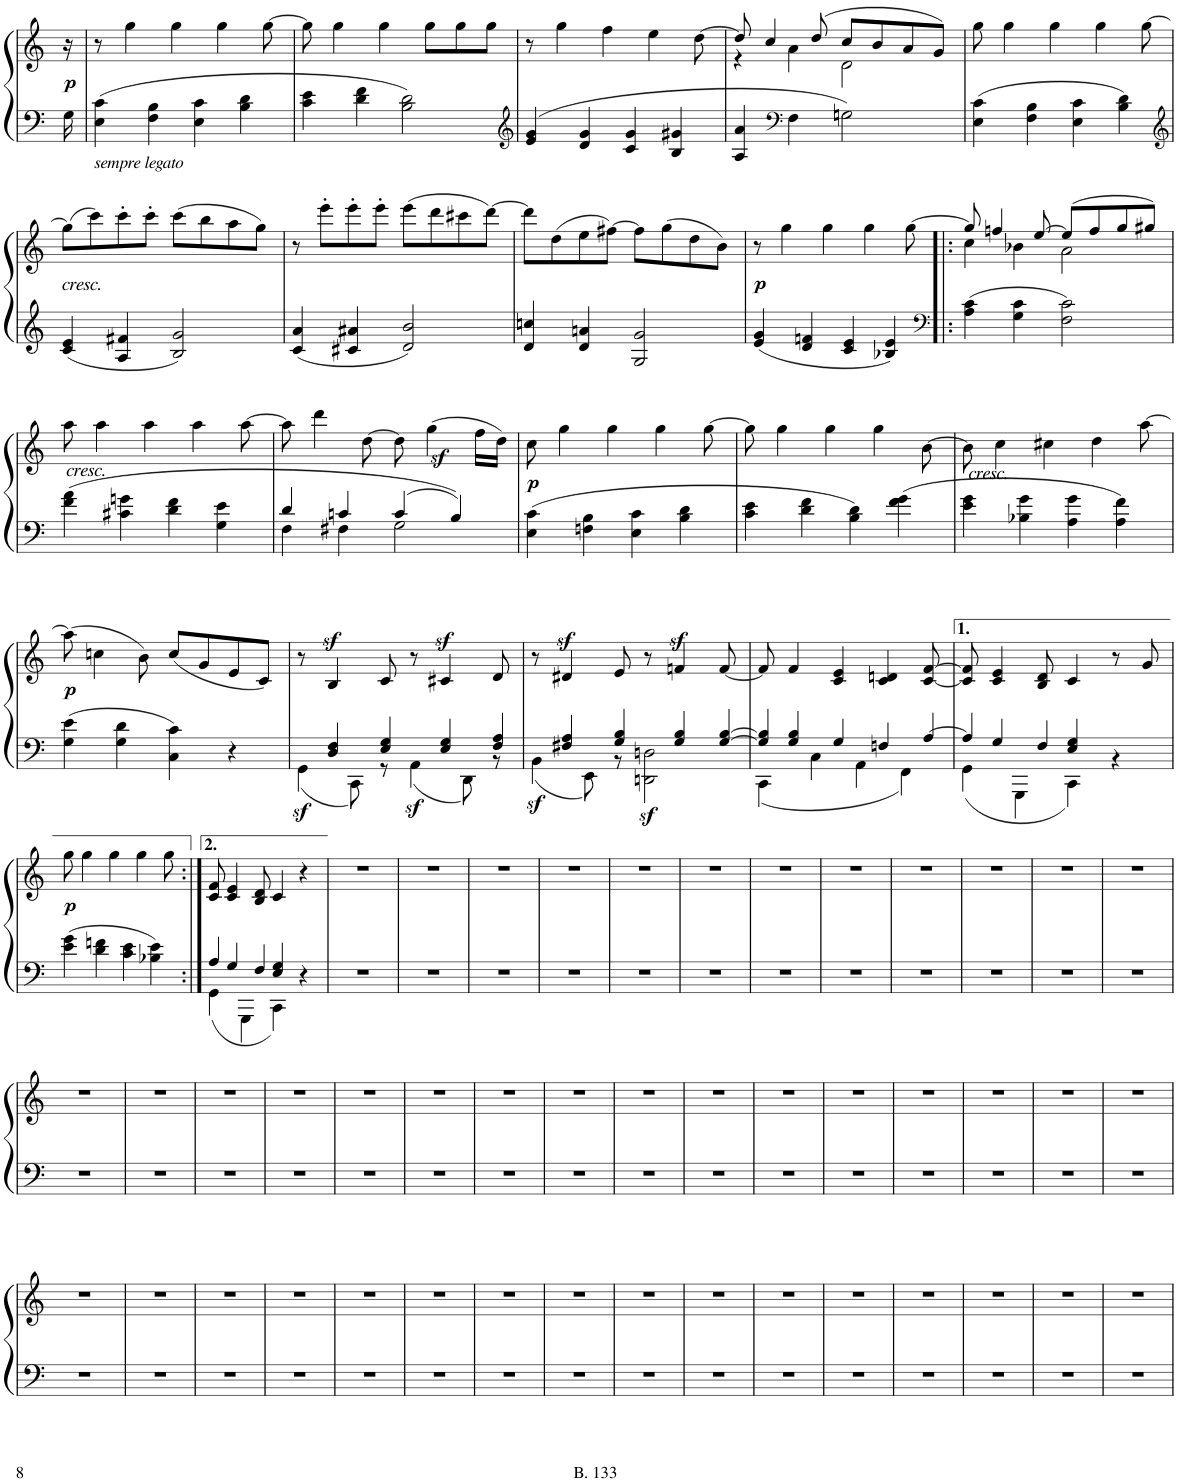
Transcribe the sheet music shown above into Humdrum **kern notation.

**kern	**kern	**dynam
*part1	*part1	*part1
*staff2	*staff1	*staff1/2
*I"Piano	*	*
*I'Pno.	*	*
!!LO:PB:g=z
*clefF4	*clefG2	*
*k[]	*k[]	*
*M4/4	*M4/4	*
*met(c)	*met(c)	*
=23	=23	=23
!	!	!LO:DY:b
16G\	16r	p
=24	=24	=24
!LO:TX:b:i:t=sempre legato	!	!
4E\ 4c\	8r	.
.	4gg\	.
4F\ 4B\	.	.
.	4gg\	.
4E\ 4c\	.	.
.	4gg\	.
4B\ 4d\	.	.
.	[8gg\	.
=25	=25	=25
4c\ 4e\	8gg\]	.
.	4gg\	.
4d\ 4f\	.	.
.	4gg\	.
2B\ 2d\	.	.
.	8gg\L	.
.	8gg\	.
.	8gg\J	.
=26	=26	=26
*clefG2	*	*
4e/ 4g/	8r	.
.	4gg\	.
4d/ 4g/	.	.
.	4ff\	.
4c/ 4g/	.	.
.	4ee\	.
4B/ 4g#X/	.	.
.	[8dd\	.
=27	=27	=27
*	*^	*
4A/ 4a/	8dd/]	4r	.
.	4cc/	.	.
*clefF4	*	*	*
4F\	.	4a\	.
.	(8dd/	.	.
2Gn\	8cc/L	2d\	.
.	8b/	.	.
.	8a/	.	.
.	8g/J)	.	.
*	*v	*v	*
=28	=28	=28
4E\ 4c\	8gg\	.
.	4gg\	.
4F\ 4B\	.	.
.	4gg\	.
4E\ 4c\	.	.
.	4gg\	.
4B\ 4d\	.	.
.	[8gg\	.
!!LO:LB:g=z
=29	=29	=29
*clefG2	*	*
!	!LO:TX:b:i:t=cresc.	!
4c/ 4e/	(8gg\L]	.
.	8ccc\)	.
4A/ 4f#X/	8ccc'\	.
.	8ccc'\J	.
2B/ 2g/	(8ccc\L	.
.	8bb\	.
.	8aa\	.
.	8gg\J)	.
=30	=30	=30
4c/ 4a/	8r	.
.	8eee'\L	.
4c#X/ 4a#X/	8eee'\	.
.	8eee'\J	.
2d/ 2b/	(8eee\L	.
.	8ddd\	.
.	8ccc#X\	.
.	[8ddd\J)	.
=31	=31	=31
4d/ 4ccn/	8ddd\L]	.
.	(8dd\	.
4d/ 4an/	8ee\	.
.	[8ff#X\J)	.
2G/ 2g/	8ff#\L]	.
.	(8gg\	.
.	8dd\	.
.	8b\J)	.
=32	=32	=32
!	!	!LO:DY:b
4e/ 4g/	8r	p
.	4gg\	.
4d/ 4fn/	.	.
.	4gg\	.
4c/ 4e/	.	.
.	4gg\	.
4B-X/ 4e/	.	.
.	[>8gg\	.
=33!|:	=33!|:	=33!|:
*clefF4	*	*
*	*^	*
4A\ 4c\	8gg/]	4cc\	.
.	4ffn/	.	.
4G\ 4c\	.	4b-X\	.
.	[8ee/	.	.
2F\ 2c\	(8ee/L]	2a\	.
.	8ff/	.	.
.	8gg/	.	.
.	8gg#X/J)	.	.
*	*v	*v	*
!!LO:LB:g=z
=34	=34	=34
!	!LO:TX:b:i:t=cresc.	!
4f\ 4a\	8aa\	.
.	4aa\	.
4c#X\ 4gn\	.	.
.	4aa\	.
4d\ 4f\	.	.
.	4aa\	.
4G\ 4e\	.	.
.	[8aa\	.
=35	=35	=35
*^	*	*
4d/	4F\	8aa\]	.
.	.	4ddd\	.
4cn/	4F#X\	.	.
.	.	[8dd\	.
4c/	2G\	8dd\]	.
.	.	(4ggz<\	.
4B/	.	.	.
.	.	16ff\LL	.
.	.	16dd\JJ)	.
*v	*v	*	*
=36	=36	=36
!	!	!LO:DY:b
4E\ 4c\	8cc\	p
.	4gg\	.
4Fn\ 4B\	.	.
.	4gg\	.
4E\ 4c\	.	.
.	4gg\	.
4B\ 4d\	.	.
.	[8gg\	.
=37	=37	=37
4c\ 4e\	8gg\]	.
.	4gg\	.
4d\ 4f\	.	.
.	4gg\	.
4B\ 4d\	.	.
.	4gg\	.
4f\ 4g\	.	.
.	[8b\	.
=38	=38	=38
!	!LO:TX:b:i:t=cresc.	!
4e\ 4g\	8b\]	.
.	4cc\	.
4B-X\ 4g\	.	.
.	4cc#X\	.
4A\ 4g\	.	.
.	4dd\	.
4A\ 4f\	.	.
.	[8aa\	.
!!LO:LB:g=z
=39	=39	=39
!	!	!LO:DY:b
4G\ 4e\	(8aa\]	p
.	4ccn\	.
4G\ 4d\	.	.
.	8b\)	.
4C\ 4c\	(8cc/L	.
.	8g/	.
4r	8e/	.
.	8c/J)	.
=40	=40	=40
*^	*	*
!	!	!	!LO:DY:b=2
8ryy	4GG\	8r	sf
4D/ 4F/	.	4Bz>/	.
.	8CC\	.	.
8E/ 8G/	8r	8c/	.
!	!	!	!LO:DY:b=2
8ryy	4AA\	8r	sf
4E/ 4G/	.	4c#Xz>/	.
.	8DD\	.	.
8F/ 8A/	8r	8d/	.
=41	=41	=41	=41
!	!	!	!LO:DY:b=2
8ryy	4BB\	8r	sf
4F#X/ 4A/	.	4d#Xz>/	.
.	8EE\	.	.
8G/ 8B/	8r	8e/	.
!	!	!	!LO:DY:b=2
8ryy	2DDn\ 2Dn\	8r	sf
4G/ 4B/	.	4fnz>/	.
[8G/ [8B/	.	[8f/	.
=42	=42	=42	=42
8G/] 8B/]	4CC\	8f/]	.
4G/ 4B/	.	4f/	.
.	4C\	.	.
4G/	.	4c/ 4e/	.
.	4AA\	.	.
4Fn/	.	4c/ 4dn/	.
.	4FF\	.	.
[8A/	.	[8c/ [8f/	.
=43	=43	=43	=43
8A/]	4GG\	8c/] 8f/]	.
4G/	.	4c/ 4e/	.
.	4GGG\	.	.
8F/	.	8B/ 8d/	.
4E/ 4G/	4CC\	4c/	.
4ryy	4r	8r	.
.	.	8g/	.
*v	*v	*	*
!!LO:LB:g=z
=44	=44	=44
!	!	!LO:DY:b
4e\ 4g\	8gg\	p
.	4gg\	.
4d\ 4fn\	.	.
.	4gg\	.
4c\ 4e\	.	.
.	4gg\	.
4B-X\ 4e\	.	.
.	8gg\	.
=45:|!	=45:|!	=45:|!
*^	*	*
8A/	4GG\	8c/ 8f/	.
4G/	.	4c/ 4e/	.
.	4GGG\	.	.
8F/	.	8B/ 8d/	.
4E/ 4G/	4CC\	4c/	.
4r	4ryy	4r	.
*v	*v	*	*
=46	=46	=46
1r	1r	.
=47	=47	=47
1r	1r	.
=48	=48	=48
1r	1r	.
=49	=49	=49
1r	1r	.
=50	=50	=50
1r	1r	.
=51	=51	=51
1r	1r	.
=52	=52	=52
1r	1r	.
=53	=53	=53
1r	1r	.
=54	=54	=54
1r	1r	.
=55	=55	=55
1r	1r	.
=56	=56	=56
1r	1r	.
=57	=57	=57
1r	1r	.
!!LO:LB:g=z
=58	=58	=58
1r	1r	.
=59	=59	=59
1r	1r	.
=60	=60	=60
1r	1r	.
=61	=61	=61
1r	1r	.
=62	=62	=62
1r	1r	.
=63	=63	=63
1r	1r	.
=64	=64	=64
1r	1r	.
=65	=65	=65
1r	1r	.
=66	=66	=66
1r	1r	.
=67	=67	=67
1r	1r	.
=68	=68	=68
1r	1r	.
=69	=69	=69
1r	1r	.
=70	=70	=70
1r	1r	.
=71	=71	=71
1r	1r	.
=72	=72	=72
1r	1r	.
=73	=73	=73
1r	1r	.
!!LO:LB:g=z
=74	=74	=74
1r	1r	.
=75	=75	=75
1r	1r	.
=76	=76	=76
1r	1r	.
=77	=77	=77
1r	1r	.
=78	=78	=78
1r	1r	.
=79	=79	=79
1r	1r	.
=80	=80	=80
1r	1r	.
=81	=81	=81
1r	1r	.
=82	=82	=82
1r	1r	.
=83	=83	=83
1r	1r	.
=84	=84	=84
1r	1r	.
=85	=85	=85
1r	1r	.
=86	=86	=86
1r	1r	.
=87	=87	=87
1r	1r	.
=88	=88	=88
1r	1r	.
=89	=89	=89
1r	1r	.
=	=	=
*-	*-	*-
